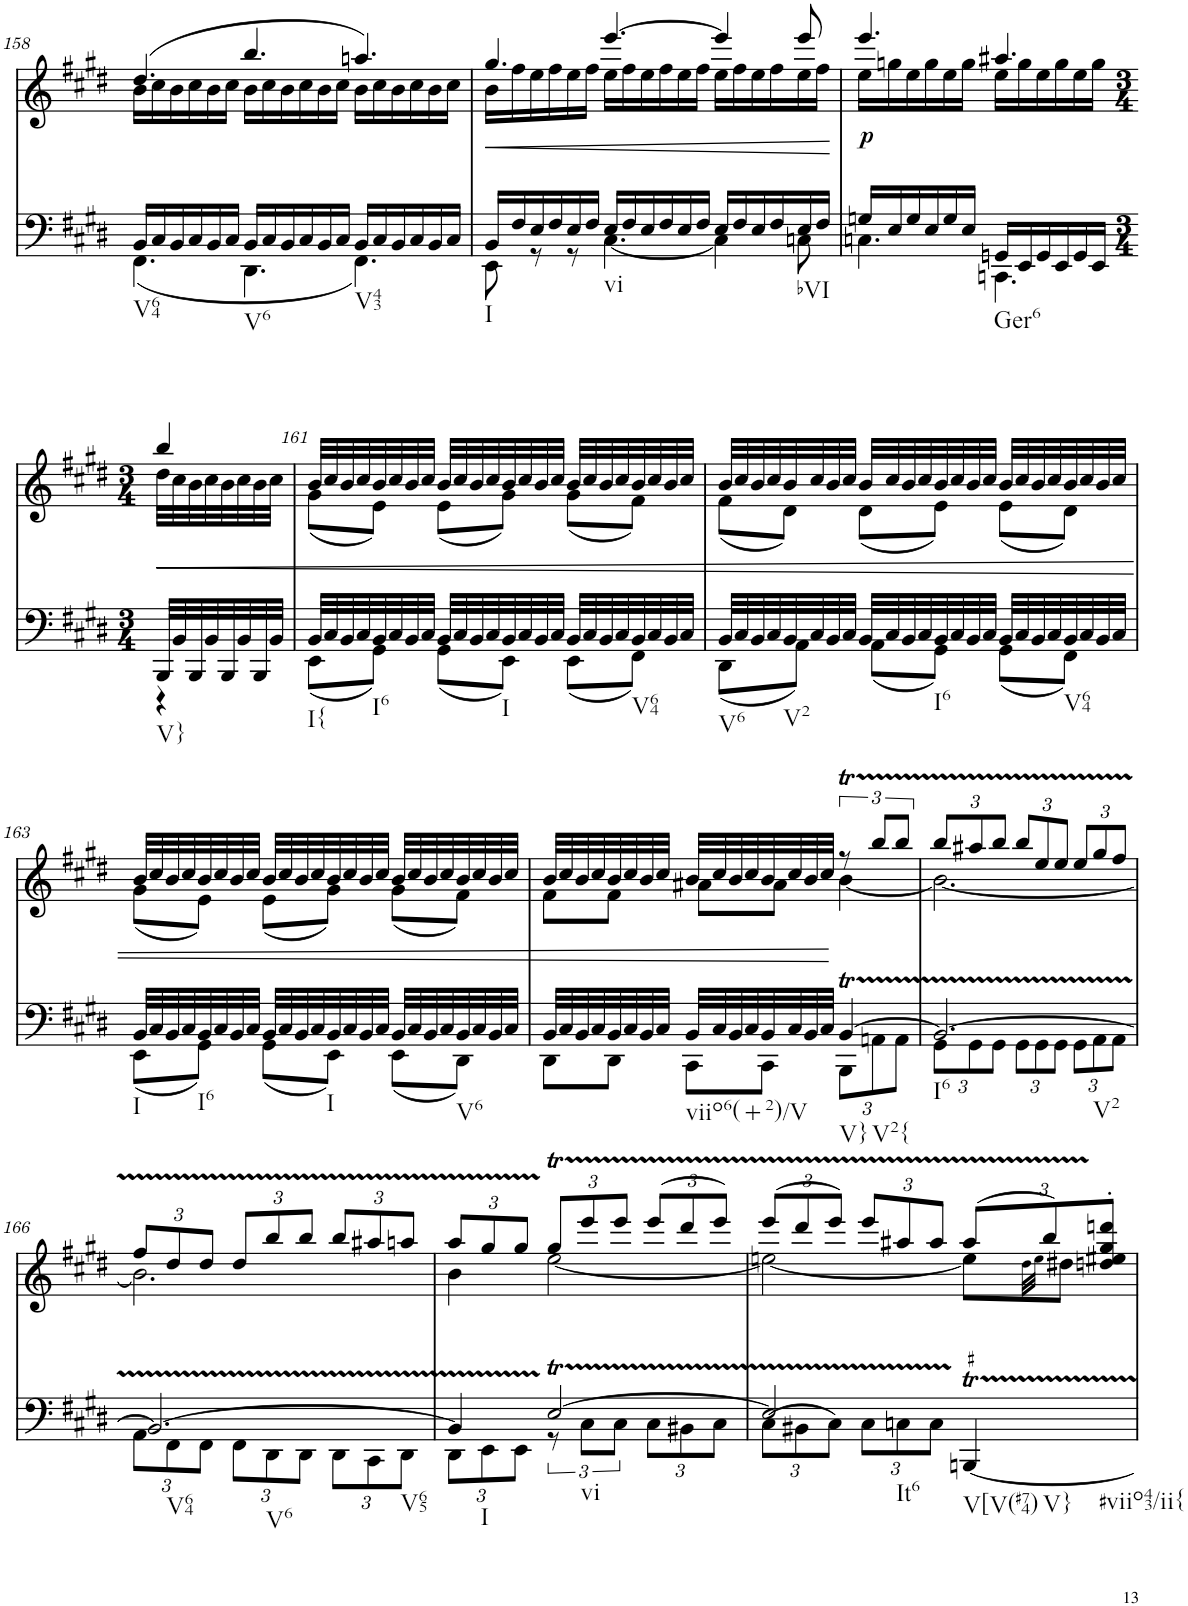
**kern	**kern	**text	**dynam
*part2	*part1	*part1	*part1
*staff2	*staff1	*staff1	*staff1
*I"Piano	*I"Piano	*	*
*I'Pno	*I'Pno	*	*
!!LO:PB:g=z
*clefF4	*clefF4	*	*
*k[f#c#g#d#]	*k[f#c#g#d#]	*	*
*E:	*E:	*	*
*M9/8	*M9/8	*	*
=158	=158	=158	=158
*^	*^	*	*
!LO:TX:b:t=V64	!	!	!	!	!
16BB/LL	(4.FF#\	(4.dd#/	16b\LL	.	.
16C#/	.	.	16cc#\	.	.
16BB/	.	.	16b\	.	.
16C#/	.	.	16cc#\	.	.
16BB/	.	.	16b\	.	.
16C#/JJ	.	.	16cc#\JJ	.	.
!LO:TX:b:t=V6	!	!	!	!	!
16BB/LL	4.DD#\	4.bb/	16b\LL	.	.
16C#/	.	.	16cc#\	.	.
16BB/	.	.	16b\	.	.
16C#/	.	.	16cc#\	.	.
16BB/	.	.	16b\	.	.
16C#/JJ	.	.	16cc#\JJ	.	.
!LO:TX:b:t=V43	!	!	!	!	!
16BB/LL	4.FF#\)	4.aan/)	16b\LL	.	.
16C#/	.	.	16cc#\	.	.
16BB/	.	.	16b\	.	.
16C#/	.	.	16cc#\	.	.
16BB/	.	.	16b\	.	.
16C#/JJ	.	.	16cc#\JJ	.	.
=159	=159	=159	=159	=159	=159
!LO:TX:b:t=I	!	!	!	!	!
!	!	!	!	!	!LO:HP:b
16BB/LL	8EE\	4.gg#/	16b\LL	.	<
16F#/	.	.	16ff#\	.	.
16E/	8r	.	16ee\	.	.
16F#/	.	.	16ff#\	.	.
16E/	8r	.	16ee\	.	.
16F#/JJ	.	.	16ff#\JJ	.	.
!LO:TX:b:t=vi	!	!	!	!	!
16E/LL	[4.C#\	[4.eee/	16ee\LL	.	.
16F#/	.	.	16ff#\	.	.
16E/	.	.	16ee\	.	.
16F#/	.	.	16ff#\	.	.
16E/	.	.	16ee\	.	.
16F#/JJ	.	.	16ff#\JJ	.	.
16E/LL	4C#\]	4eee/]	16ee\LL	.	.
16F#/	.	.	16ff#\	.	.
16E/	.	.	16ee\	.	.
16F#/	.	.	16ff#\	.	.
!LO:TX:b:t=bVI	!	!	!	!	!
16E/	8Cn\	8eee/	16ee\	.	.
16F#/JJ	.	.	16ff#\JJ	.	.
*v	*v	*	*	*	*
*	*v	*v	*	*
.	.	.	[
=160	=160	=160	=160
*^	*^	*	*
!	!	!	!	!LO:LY:b	!
16Gn/LL	4.Cn\	4.eee/	16ee\LL	.	.
16E/	.	.	16ggn\	.	.
16G/	.	.	16ee\	.	.
16E/	.	.	16gg\	.	.
16G/	.	.	16ee\	.	.
16E/JJ	.	.	16gg\JJ	.	.
!LO:TX:b:t=Ger6	!	!	!	!	!
16GGn/LL	4.CCn\	4.aa#X/	16ee\LL	.	.
16EE/	.	.	16gg\	.	.
16GG/	.	.	16ee\	.	.
16EE/	.	.	16gg\	.	.
16GG/	.	.	16ee\	.	.
16EE/JJ	.	.	16gg\JJ	.	.
!!LO:LB:g=z	!!
=160X8-	=160X8-	=160X8-	=160X8-	=160X8-	=160X8-
*M3/4	*	*M3/4	*	*	*
!LO:TX:b:t=V}	!	!	!	!	!
!	!	!	!	!	!LO:HP:b
32BBB/LLL	4r	4bb/	32dd#\LLL	.	<
32BB/	.	.	32cc#\	.	.
32BBB/	.	.	32b\	.	.
32BB/	.	.	32cc#\	.	.
32BBB/	.	.	32b\	.	.
32BB/	.	.	32cc#\	.	.
32BBB/	.	.	32b\	.	.
32BB/JJJ	.	.	32cc#\JJJ	.	.
=161	=161	=161	=161	=161	=161
!LO:TX:b:t=I{	!	!	!	!	!
32BB/LLL	(8EE\L	32b/LLL	(8g#\L	.	.
32C#/	.	32cc#/	.	.	.
32BB/	.	32b/	.	.	.
32C#/	.	32cc#/	.	.	.
!LO:TX:b:t=I6	!	!	!	!	!
32BB/	8GG#\J)	32b/	8e\J)	.	.
32C#/	.	32cc#/	.	.	.
32BB/	.	32b/	.	.	.
32C#/JJJ	.	32cc#/JJJ	.	.	.
32BB/LLL	(8GG#\L	32b/LLL	(8e\L	.	.
32C#/	.	32cc#/	.	.	.
32BB/	.	32b/	.	.	.
32C#/	.	32cc#/	.	.	.
!LO:TX:b:t=I	!	!	!	!	!
32BB/	8EE\J)	32b/	8g#\J)	.	.
32C#/	.	32cc#/	.	.	.
32BB/	.	32b/	.	.	.
32C#/JJJ	.	32cc#/JJJ	.	.	.
32BB/LLL	(8EE\L	32b/LLL	(8g#\L	.	.
32C#/	.	32cc#/	.	.	.
32BB/	.	32b/	.	.	.
32C#/	.	32cc#/	.	.	.
!LO:TX:b:t=V64	!	!	!	!	!
32BB/	8FF#\J)	32b/	8f#\J)	.	.
32C#/	.	32cc#/	.	.	.
32BB/	.	32b/	.	.	.
32C#/JJJ	.	32cc#/JJJ	.	.	.
=162	=162	=162	=162	=162	=162
!LO:TX:b:t=V6	!	!	!	!	!
32BB/LLL	(8DD#\L	32b/LLL	(8f#\L	.	.
32C#/	.	32cc#/	.	.	.
32BB/	.	32b/	.	.	.
32C#/	.	32cc#/	.	.	.
!LO:TX:b:t=V2	!	!	!	!	!
32BB/	8AA\J)	32b/	8d#\J)	.	.
32C#/	.	32cc#/	.	.	.
32BB/	.	32b/	.	.	.
32C#/JJJ	.	32cc#/JJJ	.	.	.
32BB/LLL	(8AA\L	32b/LLL	(8d#\L	.	.
32C#/	.	32cc#/	.	.	.
32BB/	.	32b/	.	.	.
32C#/	.	32cc#/	.	.	.
!LO:TX:b:t=I6	!	!	!	!	!
32BB/	8GG#\J)	32b/	8e\J)	.	.
32C#/	.	32cc#/	.	.	.
32BB/	.	32b/	.	.	.
32C#/JJJ	.	32cc#/JJJ	.	.	.
32BB/LLL	(8GG#\L	32b/LLL	(8e\L	.	.
32C#/	.	32cc#/	.	.	.
32BB/	.	32b/	.	.	.
32C#/	.	32cc#/	.	.	.
!LO:TX:b:t=V64	!	!	!	!	!
32BB/	8FF#\J)	32b/	8d#\J)	.	.
32C#/	.	32cc#/	.	.	.
32BB/	.	32b/	.	.	.
32C#/JJJ	.	32cc#/JJJ	.	.	.
!!LO:LB:g=z	!!
=163	=163	=163	=163	=163	=163
!LO:TX:b:t=I	!	!	!	!	!
32BB/LLL	(8EE\L	32b/LLL	(8g#\L	.	.
32C#/	.	32cc#/	.	.	.
32BB/	.	32b/	.	.	.
32C#/	.	32cc#/	.	.	.
!LO:TX:b:t=I6	!	!	!	!	!
32BB/	8GG#\J)	32b/	8e\J)	.	.
32C#/	.	32cc#/	.	.	.
32BB/	.	32b/	.	.	.
32C#/JJJ	.	32cc#/JJJ	.	.	.
32BB/LLL	(8GG#\L	32b/LLL	(8e\L	.	.
32C#/	.	32cc#/	.	.	.
32BB/	.	32b/	.	.	.
32C#/	.	32cc#/	.	.	.
!LO:TX:b:t=I	!	!	!	!	!
32BB/	8EE\J)	32b/	8g#\J)	.	.
32C#/	.	32cc#/	.	.	.
32BB/	.	32b/	.	.	.
32C#/JJJ	.	32cc#/JJJ	.	.	.
32BB/LLL	(8EE\L	32b/LLL	(8g#\L	.	.
32C#/	.	32cc#/	.	.	.
32BB/	.	32b/	.	.	.
32C#/	.	32cc#/	.	.	.
!LO:TX:b:t=V6	!	!	!	!	!
32BB/	8DD#\J)	32b/	8f#\J)	.	.
32C#/	.	32cc#/	.	.	.
32BB/	.	32b/	.	.	.
32C#/JJJ	.	32cc#/JJJ	.	.	.
=164	=164	=164	=164	=164	=164
32BB/LLL	8DD#\L	32b/LLL	8f#\L	.	.
32C#/	.	32cc#/	.	.	.
32BB/	.	32b/	.	.	.
32C#/	.	32cc#/	.	.	.
32BB/	8DD#\J	32b/	8f#\J	.	.
32C#/	.	32cc#/	.	.	.
32BB/	.	32b/	.	.	.
32C#/JJJ	.	32cc#/JJJ	.	.	.
!LO:TX:b:t=viio6(+2)/V	!	!	!	!	!
32BB/LLL	8CC#\L	32b/LLL	8a#X\L	.	.
32C#/	.	32cc#/	.	.	.
32BB/	.	32b/	.	.	.
32C#/	.	32cc#/	.	.	.
32BB/	8CC#\J	32b/	8a#\J	.	.
32C#/	.	32cc#/	.	.	.
32BB/	.	32b/	.	.	.
32C#/JJJ	.	32cc#/JJJ	.	.	.
*	*Xbrackettup	*	*	*	*
!LO:TX:b:t=V}	!	!	!	!	!
!LO:TX:b:t=V2{	!	!	!	!	!
[4BBT/	12BBB\L	12rt	[4b\	.	[
.	12AAn\	12bb/L	.	.	.
.	12AA\J	12bb/J	.	.	.
=165	=165	=165	=165	=165	=165
*	*	*Xbrackettup	*	*	*
!LO:TX:b:t=I6	!	!	!	!	!
!LO:TX:b:t=V2	!	!	!	!	!
2.BB/_	12GG#\L	12bb/L	2.b\_	.	.
.	12GG#\	12aa#X/	.	.	.
.	12GG#\J	12bb/J	.	.	.
.	12GG#\L	12bb/L	.	.	.
.	12GG#\	12ee/	.	.	.
.	12GG#\J	12ee/J	.	.	.
.	12GG#\L	12ee/L	.	.	.
.	12AA\	12gg#/	.	.	.
.	12AA\J	12ff#/J	.	.	.
!!LO:LB:g=z	!!
=166	=166	=166	=166	=166	=166
!LO:TX:b:t=V64	!	!	!	!	!
!LO:TX:b:t=V6	!	!	!	!	!
!LO:TX:b:t=V65	!	!	!	!	!
2.BB/_	12AA\L	12ff#/L	2.b\]	.	.
.	12FF#\	12dd#/	.	.	.
.	12FF#\J	12dd#/J	.	.	.
.	12FF#\L	12dd#/L	.	.	.
.	12DD#\	12bb/	.	.	.
.	12DD#\J	12bb/J	.	.	.
.	12DD#\L	12bb/L	.	.	.
.	12CC#\	12aa#X/	.	.	.
.	12DD#\J	12aan/J	.	.	.
=167	=167	=167	=167	=167	=167
!LO:TX:b:t=I	!	!	!	!	!
4BBTTT/]	12DD#\L	12aa/L	4b\	.	.
.	12EE\	12gg#/	.	.	.
.	12EE\J	12gg#TTT/J	.	.	.
*	*brackettup	*	*	*	*
!LO:TX:b:t=vi	!	!	!	!	!
[2ET/	12r	12gg#t/L	[2ee\	.	.
.	12C#\L	12eee/	.	.	.
.	12C#\J	12eee/J	.	.	.
*	*Xbrackettup	*	*	*	*
.	12C#\L	(12eee/L	.	.	.
.	12BB#X\	12ddd#/	.	.	.
.	12C#\J	12eee/J)	.	.	.
=168	=168	=168	=168	=168	=168
(12C#\L	2E/]	(12eee/L	2een\_	.	.
12BB#X\	.	12ddd#/	.	.	.
12C#\J)	.	12eee/J)	.	.	.
12C#\L	.	12eee/L	.	.	.
!LO:TX:b:t=It6	!	!	!	!	!
12Cn\	.	12aa#X/	.	.	.
12CTTT\J	.	12aa#/J	.	.	.
!LO:TX:b:t=V[V(#74)	!	!	!	!	!
!LO:TX:b:t=V}	!	!	!	!	!
!LO:TX:b:t=#viio43/ii{	!	!	!	!	!
!LO:TR:acc=#	!	!	!	!	!
[<4BBBnT/	4ryy	(12aa#/L	8ee\L]	.	.
.	.	12bbTTT/)	.	.	.
.	.	.	32qdd#\LLL	.	.
.	.	.	32qee\JJJ	.	.
.	.	.	8dd#X\J	.	.
.	.	12ddn/' 12ee#X/' 12gg#/' 12dddn/'J	.	.	.
*v	*v	*	*	*	*
*	*v	*v	*	*
=	=	=	=
*-	*-	*-	*-
